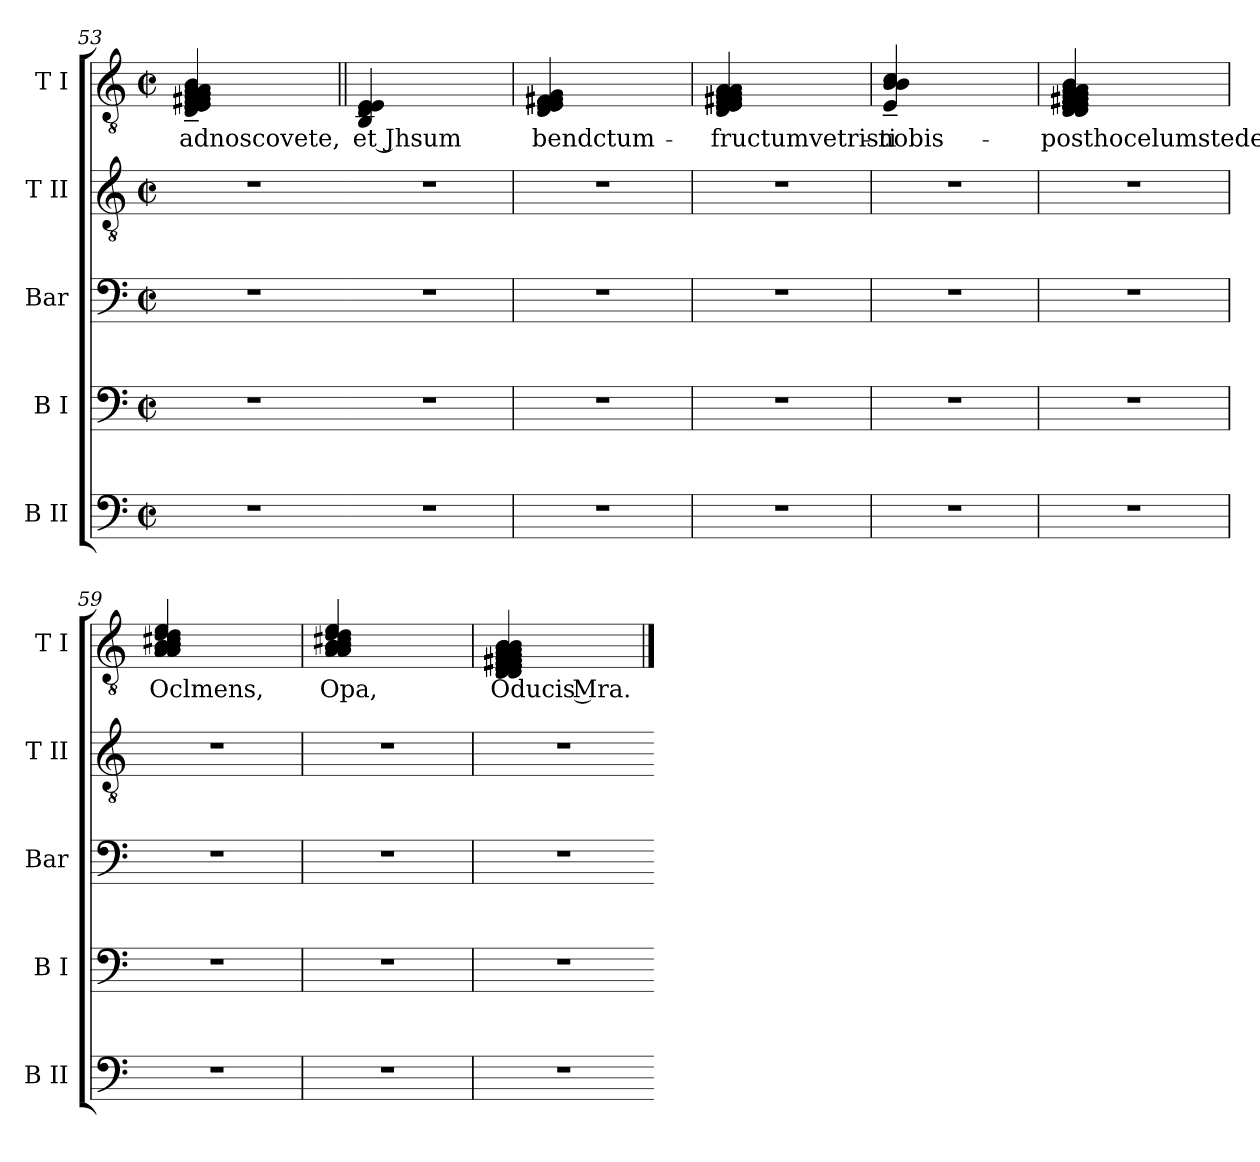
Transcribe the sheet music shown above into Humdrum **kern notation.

**kern	**kern	**kern	**kern	**kern	**text
*part5	*part4	*part3	*part2	*part1	*part1
*staff5	*staff4	*staff3	*staff2	*staff1	*staff1
*I"B II	*I"B I	*I"Bar	*I"T II	*I"T I	*
*I'B II	*I'B I	*I'Bar	*I'T II	*I'T I	*
*clefF4	*clefF4	*clefF4	*clefGv2	*clefGv2	*
*k[]	*k[]	*k[]	*k[]	*k[]	*
*C:	*C:	*C:	*C:	*C:	*
*M2/2	*M2/2	*M2/2	*M2/2	*M2/2	*
*met(c|)	*met(c|)	*met(c|)	*met(c|)	*met(c|)	*
=53	=53	=53	=53	=53	=53
!	!	!	!	!	!LO:LY:b:cj
1r	1r	1r	1r	(>(>(>4B/~< 4A/~< 4A/~< 4G/~< 4G/~< 4G/~< 4F#X/~< 4F#X/~< 4E/~< 4E/~< 4E/~< 4D/~< 4E/~<	-adnoscovete,
.	.	.	.	2.ryy	.
=54	=54	=54	=54	=54||	=54||
!	!	!	!	!	!LO:LY:b:cj
1r	1r	1r	1r	(>4E/ 4D/ 4BB/ 4E/	et Jhsum
.	.	.	.	2.ryy	.
=55	=55	=55	=55	=55	=55
!	!	!	!	!	!LO:LY:b:cj
1r	1r	1r	1r	(>(>4G/ 4F#X/ 4F#X/ 4F#X/ 4E/ 4E/ 4E/ 4D/	bendctum-
.	.	.	.	2.ryy	.
!!LO:LB:g=z
=56	=56	=56	=56	=56	=56
!	!	!	!	!	!LO:LY:b:cj
1r	1r	1r	1r	(>(>4A/ 4A/ 4G/ 4G/ 4G/ 4F#X/ 4F#X/ 4F#X/ 4E/ 4E/ 4E/ 4D/ 4E/	-fructumvetristi-
.	.	.	.	2.ryy	.
=57	=57	=57	=57	=57	=57
!	!	!	!	!	!LO:LY:b:cj
1r	1r	1r	1r	(>4c/~> 4B/~> 4E/~> 4B/~>	-nobis-
.	.	.	.	2.ryy	.
=58	=58	=58	=58	=58	=58
!	!	!	!	!	!LO:LY:b:cj
1r	1r	1r	1r	(>(>4B/ 4A/ 4A/ 4G/ 4G/ 4G/ 4F#X/ 4F#X/ 4F#X/ 4F#X/ 4E/ 4E/ 4E/ 4E/ 4D/ 4D/ 4E/	-posthocelumstede.
.	.	.	.	2.ryy	.
!!LO:LB:g=z
=59	=59	=59	=59	=59	=59
!	!	!	!	!	!LO:LY:b:cj
1r	1r	1r	1r	(>4e/ 4d/ 4d/ 4c#X/ 4B/ 4B/ 4B/ 4A/ 4A/ 4A/ 4B/	Oclmens,
.	.	.	.	2.ryy	.
=60	=60	=60	=60	=60	=60
!	!	!	!	!	!LO:LY:b:cj
1r	1r	1r	1r	(>(>4e/ 4d/ 4d/ 4c#X/ 4B/ 4B/ 4B/ 4B/ 4A/ 4A/ 4B/	Opa,
.	.	.	.	2.ryy	.
!!LO:LB:g=z
=61	=61	=61	=61	=61	=61
!	!	!	!	!	!LO:LY:b:cj
1r	1r	1r	1r	(>(>(>(>4B/ 4B/ 4B/ 4A/ 4A/ 4A/ 4A/ 4G/ 4G/ 4G/ 4G/ 4F#X/ 4F#X/ 4F#X/ 4F#X/ 4F#X/ 4F#X/ 4E/ 4E/ 4E/ 4E/ 4E/ 4E/ 4D/ 4D/ 4D/ 4E/	Oducis Mra.
.	.	.	.	2.ryy	.
=	=	=	=	==	==
*-	*-	*-	*-	*-	*-
